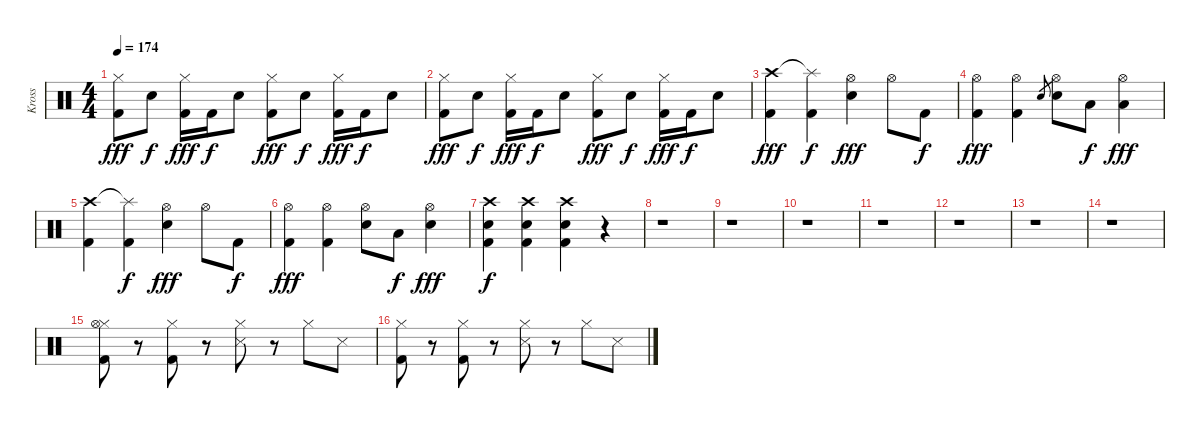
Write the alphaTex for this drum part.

\track ("Kross" "Kross") {instrument percussion}
\staff {score}
\articulation defaults
\ts (4 4)
\tempo 174
\clef neutral
\ks c
("Hi-Hat (closed)" "Kick (hit) 2").8{dy fff} "Electric Snare (hit)".8{dy f} ("Hi-Hat (closed)" "Kick (hit) 2").16{dy fff} "Kick (hit) 2".16{dy f} "Electric Snare (hit)".8 ("Hi-Hat (closed)" "Kick (hit) 2").8{dy fff} "Electric Snare (hit)".8{dy f} ("Hi-Hat (closed)" "Kick (hit) 2").16{dy fff} "Kick (hit) 2".16{dy f} "Electric Snare (hit)".8 |
("Hi-Hat (closed)" "Kick (hit) 2").8{dy fff} "Electric Snare (hit)".8{dy f} ("Hi-Hat (closed)" "Kick (hit) 2").16{dy fff} "Kick (hit) 2".16{dy f} "Electric Snare (hit)".8 ("Hi-Hat (closed)" "Kick (hit) 2").8{dy fff} "Electric Snare (hit)".8{dy f} ("Hi-Hat (closed)" "Kick (hit) 2").16{dy fff} "Kick (hit) 2".16{dy f} "Electric Snare (hit)".8 |
("Crash high (hit)" "Kick (hit) 2").4{dy fff} ("Splash (hit)"{t} "Kick (hit) 2").4{dy f} ("Hi-Hat (open)" "Electric Snare (hit)").4{dy fff} "Hi-Hat (open)".8 "Kick (hit) 2".8{dy f} |
("Hi-Hat (open)" "Kick (hit) 2").4{dy fff} ("Hi-Hat (open)" "Kick (hit) 2").4 "Electric Snare (hit)".8{gr} ("Hi-Hat (open)" "Electric Snare (hit)").8 "Low Tom (hit)".8{dy f} ("Hi-Hat (open)" "Low Tom (hit)").4{dy fff} |
("Crash high (hit)" "Kick (hit) 2").4 ("Splash (hit)"{t} "Kick (hit) 2").4{dy f} ("Hi-Hat (open)" "Electric Snare (hit)").4{dy fff} "Hi-Hat (open)".8 "Kick (hit) 2".8{dy f} |
("Hi-Hat (open)" "Kick (hit) 2").4{dy fff} ("Hi-Hat (open)" "Kick (hit) 2").4 ("Hi-Hat (open)" "Electric Snare (hit)").8 "Low Tom (hit)".8{dy f} ("Hi-Hat (open)" "Electric Snare (hit)").4{dy fff} |
("Crash high (hit)" "Electric Snare (hit)" "Kick (hit) 2").4{dy f} ("Crash high (hit)" "Electric Snare (hit)" "Kick (hit) 2").4 ("Crash high (hit)" "Electric Snare (hit)" "Kick (hit) 2").4 r.4 |
r.1 |
r.1 |
r.1 |
r.1 |
r.1 |
r.1 |
r.1 |
("Hi-Hat (closed)" "Hi-Hat (open)" "Kick (hit) 2").8 r.8 ("Hi-Hat (closed)" "Kick (hit) 2").8 r.8 ("Hi-Hat (closed)" "Snare (side stick) 3").8 r.8 "Hi-Hat (closed)".8 "Snare (side stick) 3".8 |
("Hi-Hat (closed)" "Kick (hit) 2").8 r.8 ("Hi-Hat (closed)" "Kick (hit) 2").8 r.8 ("Hi-Hat (closed)" "Snare (side stick) 3").8 r.8 "Hi-Hat (closed)".8 "Snare (side stick) 3".8
